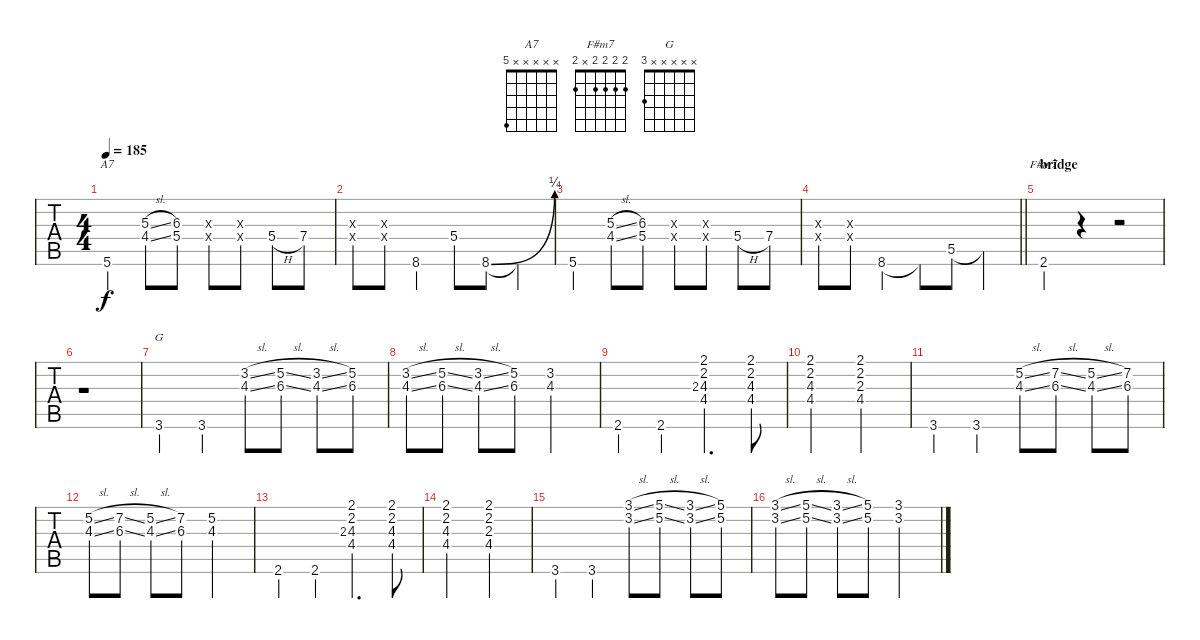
\track "" {instrument overdrivenguitar}
\staff {tabs}
\tuning (E4 B3 G3 D3 A2 E2) {hide}
\chord ("A7" x x x x x 5)
\chord ("F#m7" 2 2 2 2 x 2)
\chord ("G" x x x x x 3)
\ts (4 4)
\tempo 185
\clef g2
\ks c
5.6.4{ch "A7" dy f} (5.3{sl} 4.4{sl}).8 (6.3 5.4).8 (6.3{x} 5.4{x}).8 (6.3{x} 5.4{x}).8 5.4{h}.8 7.4.8 |
(6.3{x} 5.4{x}).8 (6.3{x} 5.4{x}).8 8.6.4 5.4.8 8.6{be (bend 0 0 60 1)}.8 8.6{t}.4 |
5.6.4 (5.3{sl} 4.4{sl}).8 (6.3 5.4).8 (6.3{x} 5.4{x}).8 (6.3{x} 5.4{x}).8 5.4{h}.8 7.4.8 |
\barLineRight lightlight
(6.3{x} 5.4{x}).8 (6.3{x} 5.4{x}).8 8.6.4 8.6{t}.8 5.5.8 5.5{t}.4 |
\section ("" "bridge")
2.6.4{ch "F#m7"} r.4 r.2 |
r.1 |
3.6.4{ch "G"} 3.6.4 (3.2{sl} 4.3{sl}).8 (5.2{sl} 6.3{sl}).8 (3.2{sl} 4.3{sl}).8 (5.2 6.3).8 |
(3.2{sl} 4.3{sl}).8 (5.2{sl} 6.3{sl}).8 (3.2{sl} 4.3{sl}).8 (5.2 6.3).8 (3.2 4.3).2 |
2.6.4 2.6.4 2.3.8{gr} (2.1 2.2 4.3 4.4).4{d} (2.1 2.2 4.3 4.4).8 |
(2.1 2.2 4.3 4.4).2 (2.1 2.2 2.3 4.4).2 |
3.6.4 3.6.4 (5.2{sl} 4.3{sl}).8 (7.2{sl} 6.3{sl}).8 (5.2{sl} 4.3{sl}).8 (7.2 6.3).8 |
(5.2{sl} 4.3{sl}).8 (7.2{sl} 6.3{sl}).8 (5.2{sl} 4.3{sl}).8 (7.2 6.3).8 (5.2 4.3).2 |
2.6.4 2.6.4 2.3.8{gr} (2.1 2.2 4.3 4.4).4{d} (2.1 2.2 4.3 4.4).8 |
(2.1 2.2 4.3 4.4).2 (2.1 2.2 2.3 4.4).2 |
3.6.4 3.6.4 (3.1{sl} 3.2{sl}).8 (5.1{sl} 5.2{sl}).8 (3.1{sl} 3.2{sl}).8 (5.1 5.2).8 |
(3.1{sl} 3.2{sl}).8 (5.1{sl} 5.2{sl}).8 (3.1{sl} 3.2{sl}).8 (5.1 5.2).8 (3.1 3.2).2
